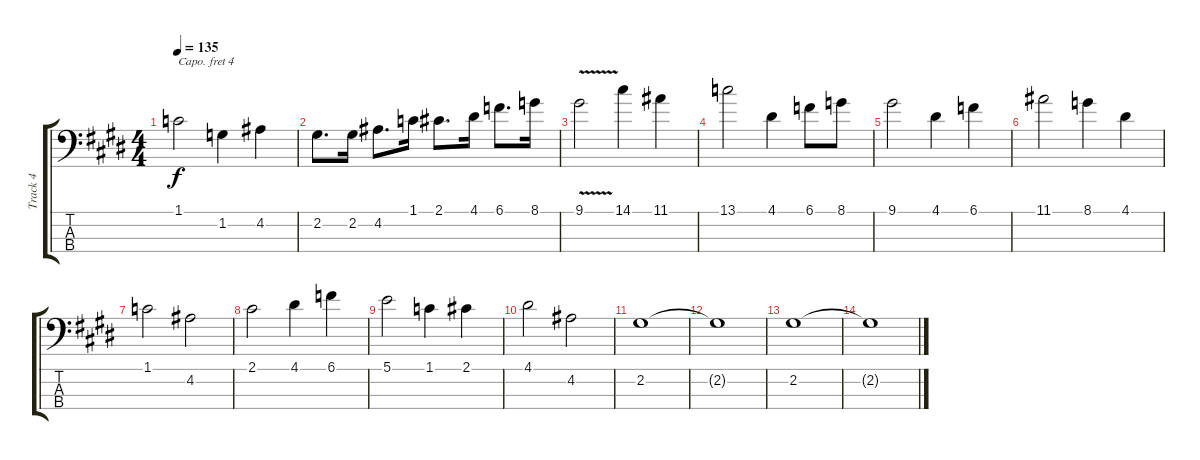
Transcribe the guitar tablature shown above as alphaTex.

\track ("Track 4" "Track 4") {instrument electricbassfinger}
\staff {score tabs}
\capo 4
\tuning (G2 D2 A1 E1) {hide}
\ts (4 4)
\tempo 135
\clef f4
\ks e
1.1.2{dy f} 1.2.4 4.2.4 |
2.2.8{d} 2.2.16 4.2.8{d} 1.1.16 2.1.8{d} 4.1.16 6.1.8{d} 8.1.16 |
9.1{v}.2 14.1.4 11.1.4 |
13.1.2 4.1.4 6.1.8 8.1.8 |
9.1.2 4.1.4 6.1.4 |
11.1.2 8.1.4 4.1.4 |
1.1.2 4.2.2 |
2.1.2 4.1.4 6.1.4 |
5.1.2 1.1.4 2.1.4 |
4.1.2 4.2.2 |
2.2.1 |
2.2{t}.1 |
2.2.1 |
2.2{t}.1
